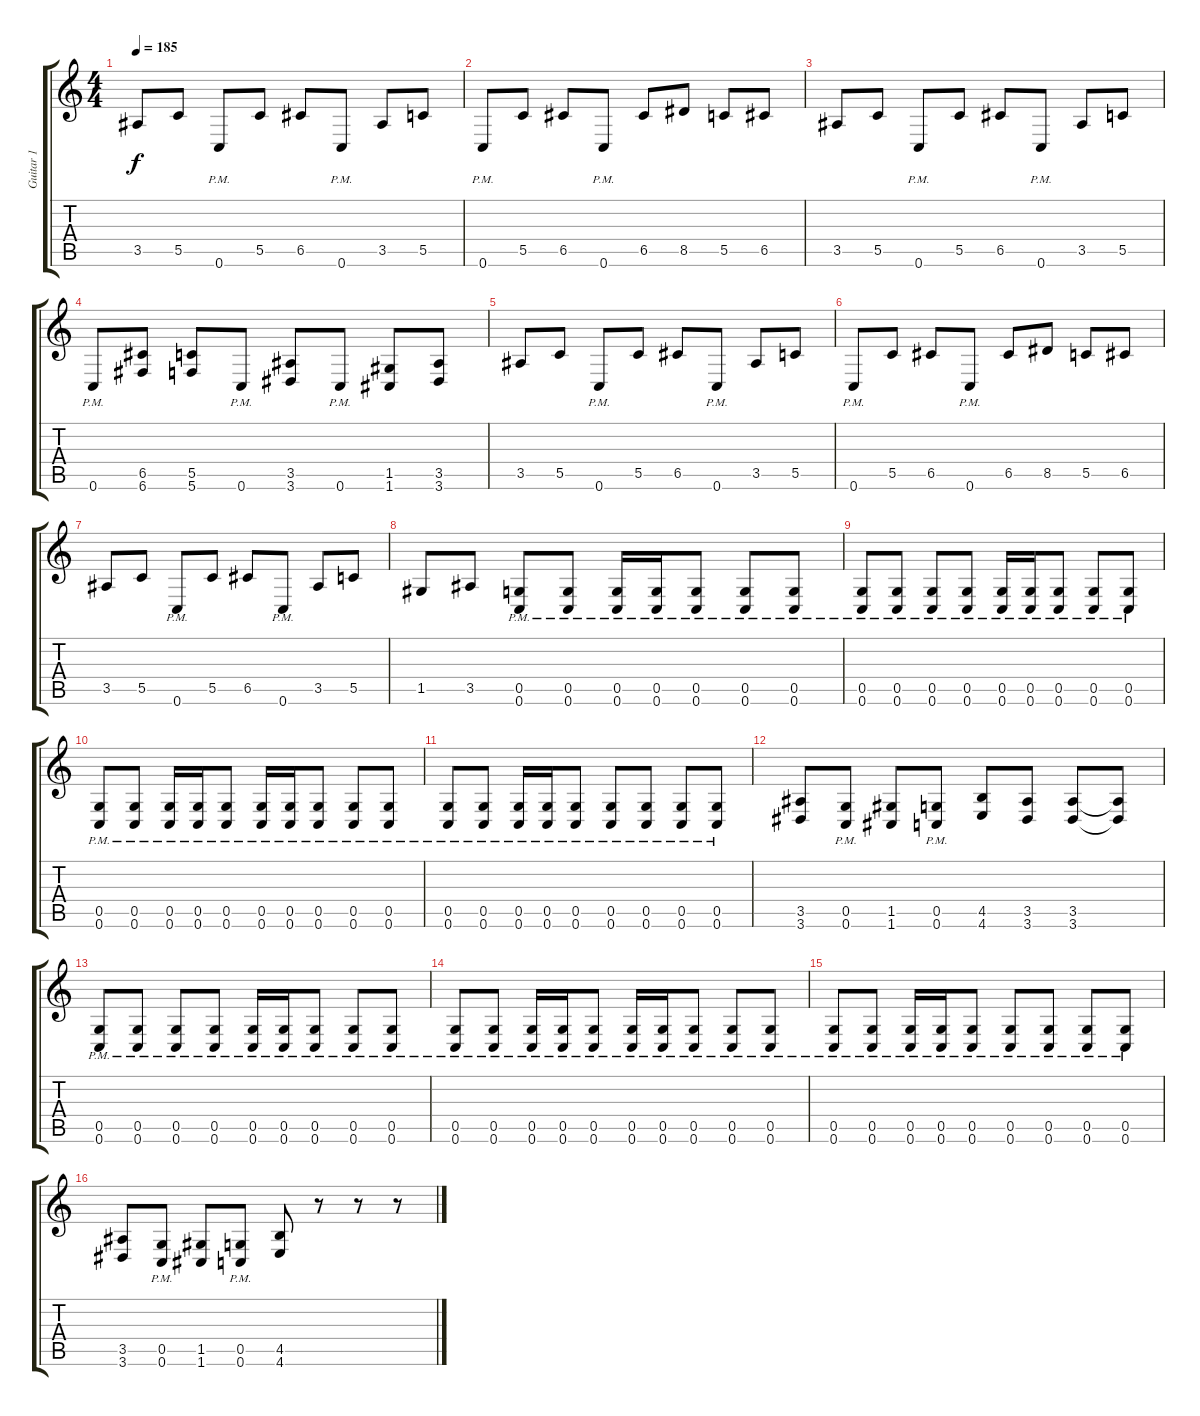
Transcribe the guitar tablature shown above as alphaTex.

\track ("Guitar 1" "Guitar 1") {instrument distortionguitar}
\staff {score tabs}
\tuning (D4 A3 F3 C3 G2 C2) {hide}
\ts (4 4)
\tempo 185
\clef g2
\ks c
3.5.8{dy f} 5.5.8 0.6{pm}.8 5.5.8 6.5.8 0.6{pm}.8 3.5.8 5.5.8 |
0.6{pm}.8 5.5.8 6.5.8 0.6{pm}.8 6.5.8 8.5.8 5.5.8 6.5.8 |
3.5.8 5.5.8 0.6{pm}.8 5.5.8 6.5.8 0.6{pm}.8 3.5.8 5.5.8 |
0.6{pm}.8 (6.5 6.6).8 (5.5 5.6).8 0.6{pm}.8 (3.5 3.6).8 0.6{pm}.8 (1.5 1.6).8 (3.5 3.6).8 |
3.5.8 5.5.8 0.6{pm}.8 5.5.8 6.5.8 0.6{pm}.8 3.5.8 5.5.8 |
0.6{pm}.8 5.5.8 6.5.8 0.6{pm}.8 6.5.8 8.5.8 5.5.8 6.5.8 |
3.5.8 5.5.8 0.6{pm}.8 5.5.8 6.5.8 0.6{pm}.8 3.5.8 5.5.8 |
1.5.8 3.5.8 (0.5{pm} 0.6{pm}).8 (0.5{pm} 0.6{pm}).8 (0.5{pm} 0.6{pm}).16 (0.5{pm} 0.6{pm}).16 (0.5{pm} 0.6{pm}).8 (0.5{pm} 0.6{pm}).8 (0.5{pm} 0.6{pm}).8 |
(0.5{pm} 0.6{pm}).8 (0.5{pm} 0.6{pm}).8 (0.5{pm} 0.6{pm}).8 (0.5{pm} 0.6{pm}).8 (0.5{pm} 0.6{pm}).16 (0.5{pm} 0.6{pm}).16 (0.5{pm} 0.6{pm}).8 (0.5{pm} 0.6).8 (0.5{pm} 0.6{pm}).8 |
(0.5{pm} 0.6{pm}).8 (0.5{pm} 0.6{pm}).8 (0.5{pm} 0.6{pm}).16 (0.5{pm} 0.6{pm}).16 (0.5{pm} 0.6{pm}).8 (0.5{pm} 0.6{pm}).16 (0.5{pm} 0.6{pm}).16 (0.5{pm} 0.6{pm}).8 (0.5{pm} 0.6{pm}).8 (0.5{pm} 0.6{pm}).8 |
(0.5{pm} 0.6{pm}).8 (0.5{pm} 0.6{pm}).8 (0.5{pm} 0.6{pm}).16 (0.5{pm} 0.6{pm}).16 (0.5{pm} 0.6{pm}).8 (0.5{pm} 0.6{pm}).8 (0.5{pm} 0.6{pm}).8 (0.5{pm} 0.6{pm}).8 (0.5{pm} 0.6{pm}).8 |
(3.5 3.6).8 (0.5{pm} 0.6{pm}).8 (1.5 1.6).8 (0.5{pm} 0.6{pm}).8 (4.5 4.6).8 (3.5 3.6).8 (3.5 3.6).8 (3.5{t} 3.6{t}).8 |
(0.5{pm} 0.6{pm}).8 (0.5{pm} 0.6{pm}).8 (0.5{pm} 0.6{pm}).8 (0.5{pm} 0.6{pm}).8 (0.5{pm} 0.6{pm}).16 (0.5{pm} 0.6{pm}).16 (0.5{pm} 0.6{pm}).8 (0.5{pm} 0.6).8 (0.5{pm} 0.6{pm}).8 |
(0.5{pm} 0.6{pm}).8 (0.5{pm} 0.6{pm}).8 (0.5{pm} 0.6{pm}).16 (0.5{pm} 0.6{pm}).16 (0.5{pm} 0.6{pm}).8 (0.5{pm} 0.6{pm}).16 (0.5{pm} 0.6{pm}).16 (0.5{pm} 0.6{pm}).8 (0.5{pm} 0.6{pm}).8 (0.5{pm} 0.6{pm}).8 |
(0.5{pm} 0.6{pm}).8 (0.5{pm} 0.6{pm}).8 (0.5{pm} 0.6{pm}).16 (0.5{pm} 0.6{pm}).16 (0.5{pm} 0.6{pm}).8 (0.5{pm} 0.6{pm}).8 (0.5{pm} 0.6{pm}).8 (0.5{pm} 0.6{pm}).8 (0.5{pm} 0.6{pm}).8 |
(3.5 3.6).8 (0.5{pm} 0.6{pm}).8 (1.5 1.6).8 (0.5{pm} 0.6{pm}).8 (4.5 4.6).8 r.8 r.8 r.8
